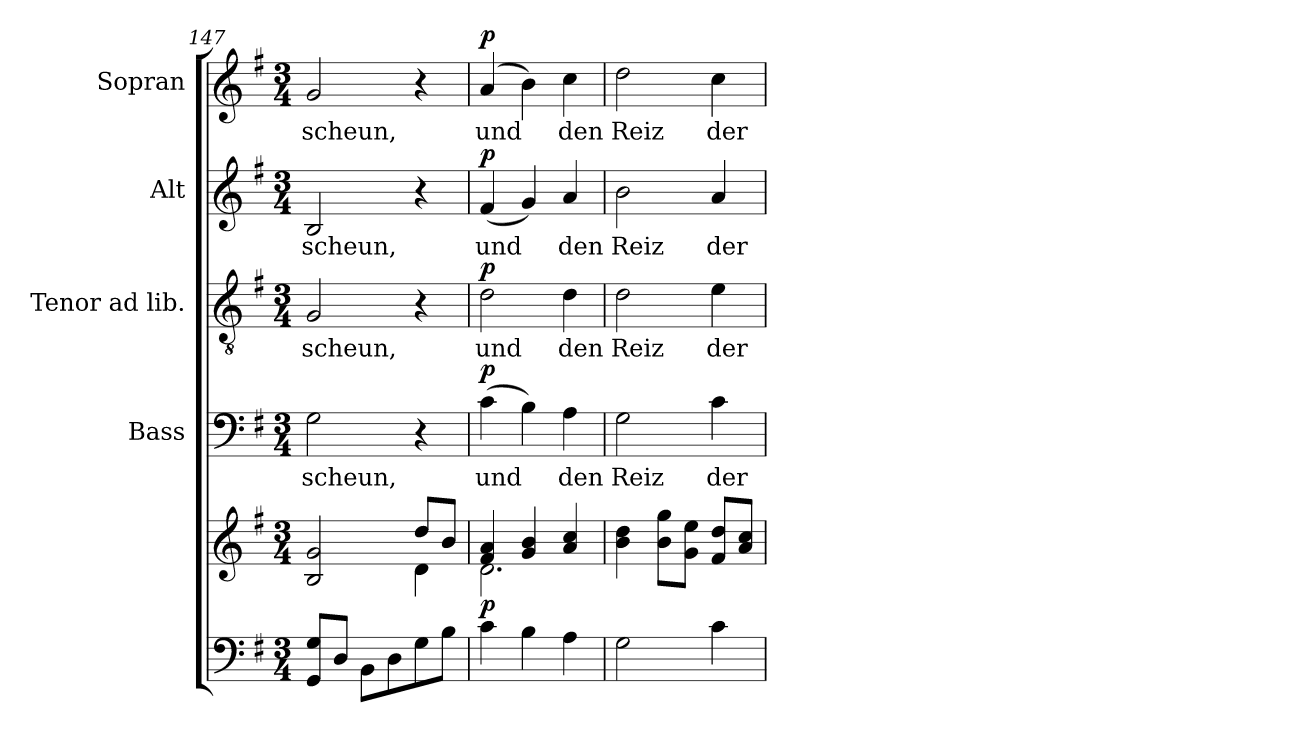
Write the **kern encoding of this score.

**kern	**kern	**dynam	**kern	**text	**dynam	**kern	**text	**dynam	**kern	**text	**dynam	**kern	**text	**dynam
*part5	*part5	*part5	*part4	*part4	*part4	*part3	*part3	*part3	*part2	*part2	*part2	*part1	*part1	*part1
*staff6	*staff5	*staff5/6	*staff4	*staff4	*staff4	*staff3	*staff3	*staff3	*staff2	*staff2	*staff2	*staff1	*staff1	*staff1
*	*	*	*I"Bass	*	*	*I"Tenor ad lib.	*	*	*I"Alt	*	*	*I"Sopran	*	*
*	*	*	*I'B.	*	*	*I'T.	*	*	*I'A.	*	*	*I'S.	*	*
!!LO:PB:g=z
*clefF4	*clefG2	*	*clefF4	*	*	*clefGv2	*	*	*clefG2	*	*	*clefG2	*	*
*k[f#]	*k[f#]	*	*k[f#]	*	*	*k[f#]	*	*	*k[f#]	*	*	*k[f#]	*	*
*G:	*G:	*	*G:	*	*	*G:	*	*	*G:	*	*	*G:	*	*
*M3/4	*M3/4	*	*M3/4	*	*	*M3/4	*	*	*M3/4	*	*	*M3/4	*	*
=147	=147	=147	=147	=147	=147	=147	=147	=147	=147	=147	=147	=147	=147	=147
*	*^	*	*	*	*	*	*	*	*	*	*	*	*	*
!	!	!	!	!	!LO:LY:b	!	!	!LO:LY:b	!	!	!LO:LY:b	!	!	!LO:LY:b	!
8GG/ 8G/L	2B/ 2g/	2ryy	.	2G\	scheun,	.	2G/	scheun,	.	2B/	scheun,	.	2g/	scheun,	.
8D/J	.	.	.	.	.	.	.	.	.	.	.	.	.	.	.
8BB\L	.	.	.	.	.	.	.	.	.	.	.	.	.	.	.
8D\	.	.	.	.	.	.	.	.	.	.	.	.	.	.	.
8G\	8dd/L	4d\	.	4r	.	.	4r	.	.	4r	.	.	4r	.	.
8B\J	8b/J	.	.	.	.	.	.	.	.	.	.	.	.	.	.
=148	=148	=148	=148	=148	=148	=148	=148	=148	=148	=148	=148	=148	=148	=148	=148
!	!	!	!LO:DY:b	!	!LO:LY:b	!LO:DY:a	!	!LO:LY:b	!LO:DY:a	!	!LO:LY:b	!LO:DY:a	!	!LO:LY:b	!LO:DY:a
4c\	4f#/ 4a/	2.d\	p	(>4c\	und	p	2d\	und	p	(<4f#/	und	p	(4a/	und	p
4B\	4g/ 4b/	.	.	4B\)	.	.	.	.	.	4g/)	.	.	4b\)	.	.
!	!	!	!	!	!LO:LY:b	!	!	!LO:LY:b	!	!	!LO:LY:b	!	!	!LO:LY:b	!
4A\	4a/ 4cc/	.	.	4A\	den	.	4d\	den	.	4a/	den	.	4cc\	den	.
*	*v	*v	*	*	*	*	*	*	*	*	*	*	*	*	*
=149	=149	=149	=149	=149	=149	=149	=149	=149	=149	=149	=149	=149	=149	=149
!	!	!	!	!LO:LY:b	!	!	!LO:LY:b	!	!	!LO:LY:b	!	!	!LO:LY:b	!
2G\	4b\ 4dd\	.	2G\	Reiz	.	2d\	Reiz	.	2b\	Reiz	.	2dd\	Reiz	.
.	8b\ 8gg\L	.	.	.	.	.	.	.	.	.	.	.	.	.
.	8g\ 8ee\J	.	.	.	.	.	.	.	.	.	.	.	.	.
!	!	!	!	!LO:LY:b	!	!	!LO:LY:b	!	!	!LO:LY:b	!	!	!LO:LY:b	!
4c\	8f#/ 8dd/L	.	4c\	der	.	4e\	der	.	4a/	der	.	4cc\	der	.
.	8a/ 8cc/J	.	.	.	.	.	.	.	.	.	.	.	.	.
=	=	=	=	=	=	=	=	=	=	=	=	=	=	=
*-	*-	*-	*-	*-	*-	*-	*-	*-	*-	*-	*-	*-	*-	*-
